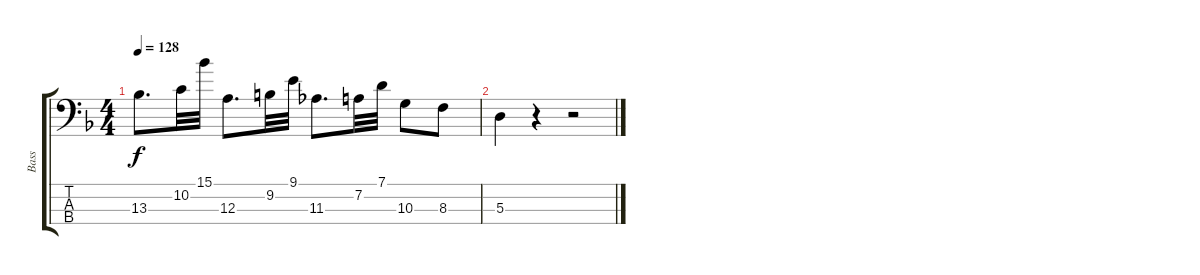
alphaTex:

\track ("Bass" "Bass") {instrument electricbassfinger}
\staff {score tabs}
\tuning (G2 D2 A1 E1) {hide}
\ts (4 4)
\tempo 128
\clef f4
\ks f
13.3.8{d dy f} 10.2.32 15.1.32 12.3.8{d} 9.2.32 9.1.32 11.3.8{d} 7.2.32 7.1.32 10.3.8 8.3.8 |
5.3.4 r.4 r.2
